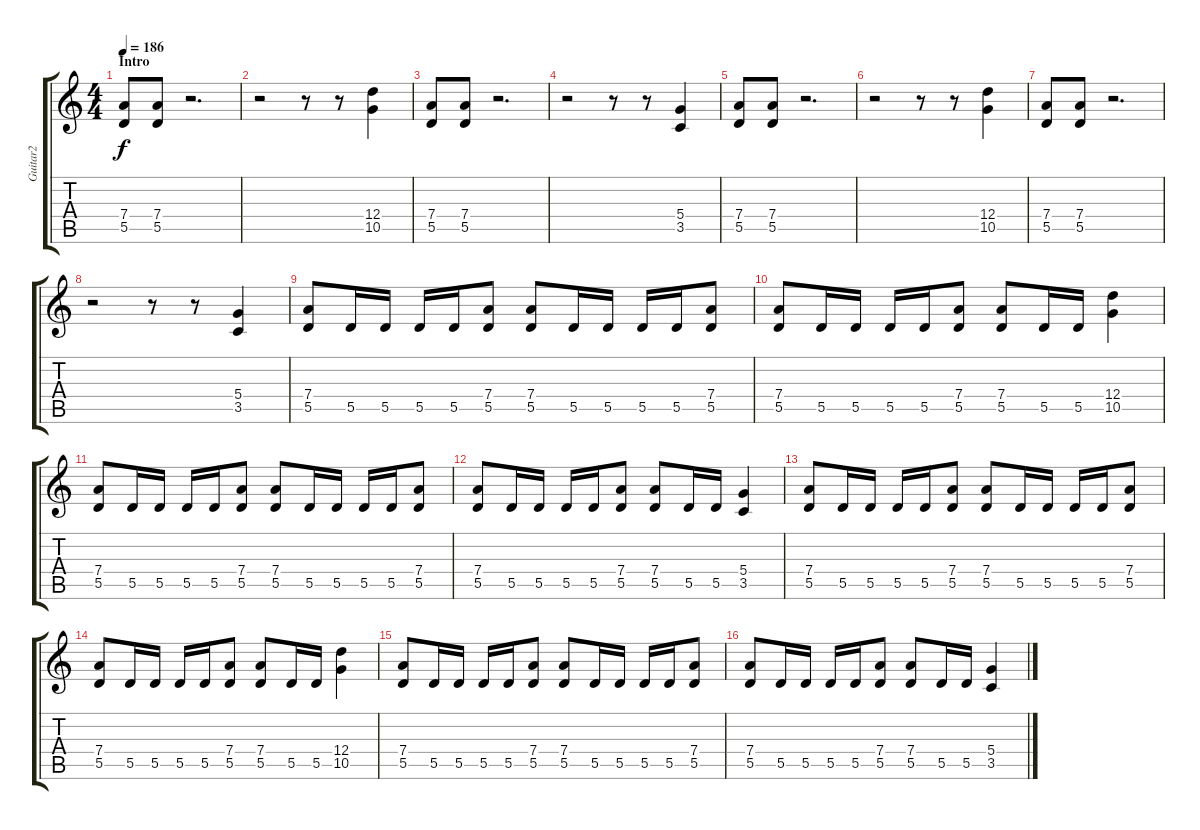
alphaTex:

\track ("Guitar2" "Guitar2") {instrument distortionguitar}
\staff {score tabs}
\tuning (E4 B3 G3 D3 A2 E2) {hide}
\ts (4 4)
\section ("" "Intro")
\tempo 186
\clef g2
\ks c
(7.4 5.5).8{dy f instrument distortionguitar} (7.4 5.5).8 r.2{d} |
r.2 r.8 r.8 (12.4 10.5).4 |
(7.4 5.5).8 (7.4 5.5).8 r.2{d} |
r.2 r.8 r.8 (5.4 3.5).4 |
(7.4 5.5).8 (7.4 5.5).8 r.2{d} |
r.2 r.8 r.8 (12.4 10.5).4 |
(7.4 5.5).8 (7.4 5.5).8 r.2{d} |
r.2 r.8 r.8 (5.4 3.5).4 |
(7.4 5.5).8 5.5.16 5.5.16 5.5.16 5.5.16 (7.4 5.5).8 (7.4 5.5).8 5.5.16 5.5.16 5.5.16 5.5.16 (7.4 5.5).8 |
(7.4 5.5).8 5.5.16 5.5.16 5.5.16 5.5.16 (7.4 5.5).8 (7.4 5.5).8 5.5.16 5.5.16 (12.4 10.5).4 |
(7.4 5.5).8 5.5.16 5.5.16 5.5.16 5.5.16 (7.4 5.5).8 (7.4 5.5).8 5.5.16 5.5.16 5.5.16 5.5.16 (7.4 5.5).8 |
(7.4 5.5).8 5.5.16 5.5.16 5.5.16 5.5.16 (7.4 5.5).8 (7.4 5.5).8 5.5.16 5.5.16 (5.4 3.5).4 |
(7.4 5.5).8 5.5.16 5.5.16 5.5.16 5.5.16 (7.4 5.5).8 (7.4 5.5).8 5.5.16 5.5.16 5.5.16 5.5.16 (7.4 5.5).8 |
(7.4 5.5).8 5.5.16 5.5.16 5.5.16 5.5.16 (7.4 5.5).8 (7.4 5.5).8 5.5.16 5.5.16 (12.4 10.5).4 |
(7.4 5.5).8 5.5.16 5.5.16 5.5.16 5.5.16 (7.4 5.5).8 (7.4 5.5).8 5.5.16 5.5.16 5.5.16 5.5.16 (7.4 5.5).8 |
(7.4 5.5).8 5.5.16 5.5.16 5.5.16 5.5.16 (7.4 5.5).8 (7.4 5.5).8 5.5.16 5.5.16 (5.4 3.5).4
